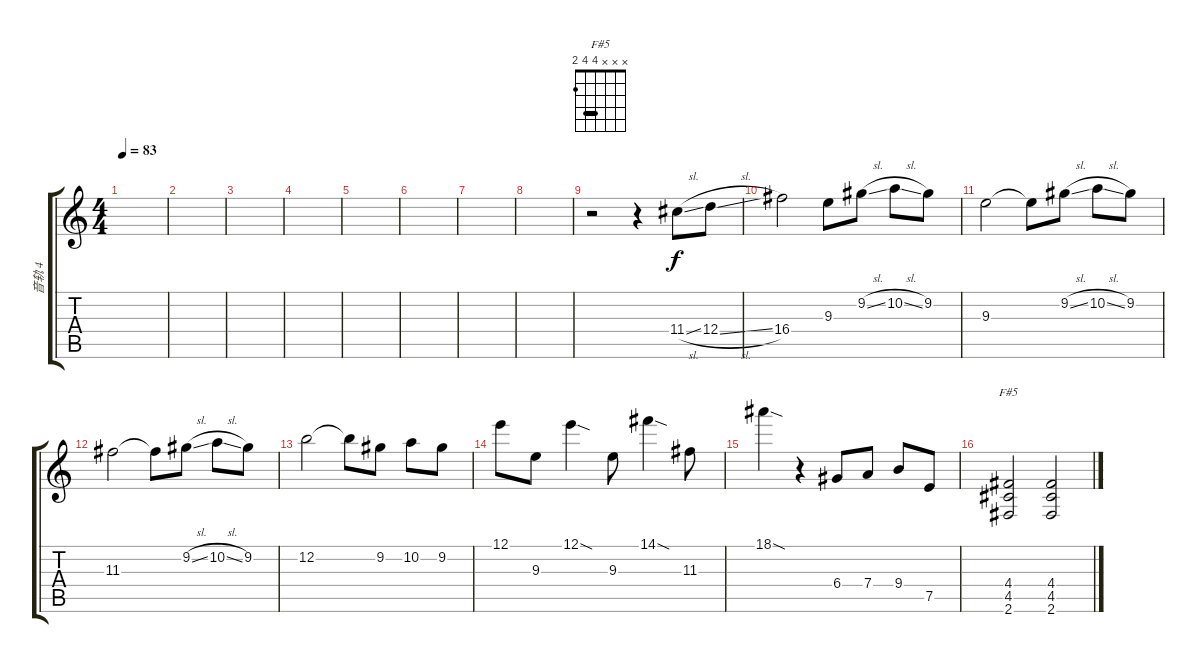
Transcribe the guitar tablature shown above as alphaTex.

\track ("音轨 4" "音轨 4") {instrument distortionguitar}
\staff {score tabs}
\tuning (E4 B3 G3 D3 A2 E2) {hide}
\chord ("F#5" x x x 4 4 2) {barre 4}
\ts (4 4)
\tempo 83
\clef g2
\ks c
|
|
|
|
|
|
|
|
r.2 r.4 11.4{sl}.8 12.4{sl}.8 |
16.4.2 9.3.8 9.2{sl}.8 10.2{sl}.8 9.2.8 |
9.3.2 9.3{t}.8 9.2{sl}.8 10.2{sl}.8 9.2.8 |
11.3.2 11.3{t}.8 9.2{sl}.8 10.2{sl}.8 9.2.8 |
12.2.2 12.2{t}.8 9.2.8 10.2.8 9.2.8 |
12.1.8 9.3.8 12.1{sod}.4 9.3.8 14.1{sod}.4 11.3.8 |
18.1{sod}.4 r.4 6.4.8 7.4.8 9.4.8 7.5.8 |
(4.4 4.5 2.6).2{ch "F#5"} (4.4 4.5 2.6).2
